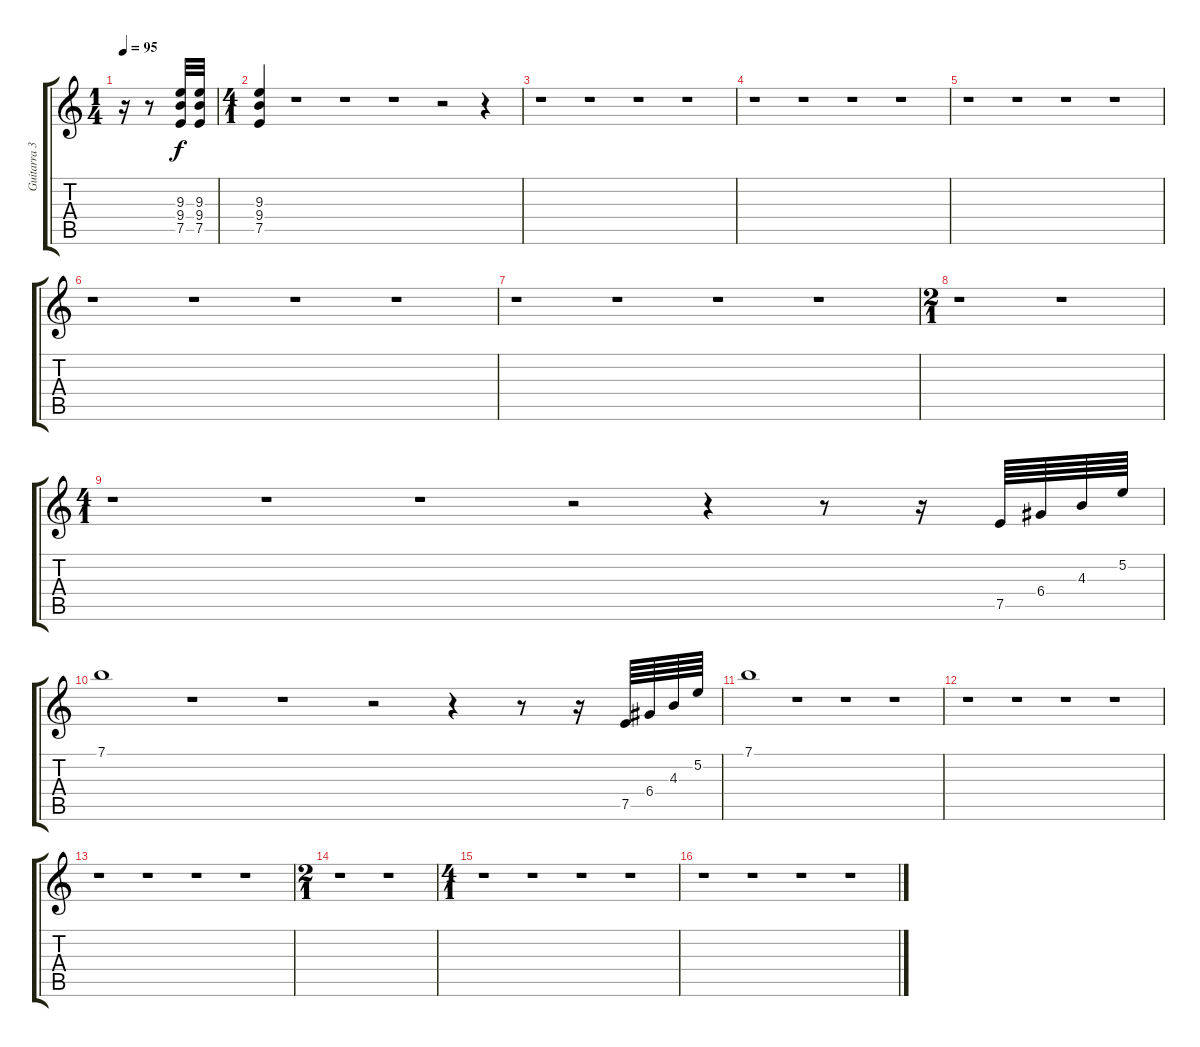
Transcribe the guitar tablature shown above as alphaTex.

\track ("Guitarra 3" "Guitarra 3") {instrument electricguitarjazz}
\staff {score tabs}
\tuning (E4 B3 G3 D3 A2 E2) {hide}
\ts (1 4)
\tempo 95
\clef g2
\ks c
r.16{dy f instrument electricguitarjazz} r.8 (9.3 9.4 7.5).32 (9.3 9.4 7.5).32 |
\ts (4 1)
(9.3 9.4 7.5).4 r.1 r.1 r.1 r.2 r.4 |
r.1 r.1 r.1 r.1 |
r.1 r.1 r.1 r.1 |
r.1 r.1 r.1 r.1 |
r.1 r.1 r.1 r.1 |
r.1 r.1 r.1 r.1 |
\ts (2 1)
r.1 r.1 |
\ts (4 1)
r.1 r.1 r.1 r.2 r.4 r.8 r.16 7.5.64 6.4.64 4.3.64 5.2.64 |
7.1.1 r.1 r.1 r.2 r.4 r.8 r.16 7.5.64 6.4.64 4.3.64 5.2.64 |
7.1.1 r.1 r.1 r.1 |
r.1 r.1 r.1 r.1 |
r.1 r.1 r.1 r.1 |
\ts (2 1)
r.1 r.1 |
\ts (4 1)
r.1 r.1 r.1 r.1 |
r.1 r.1 r.1 r.1
